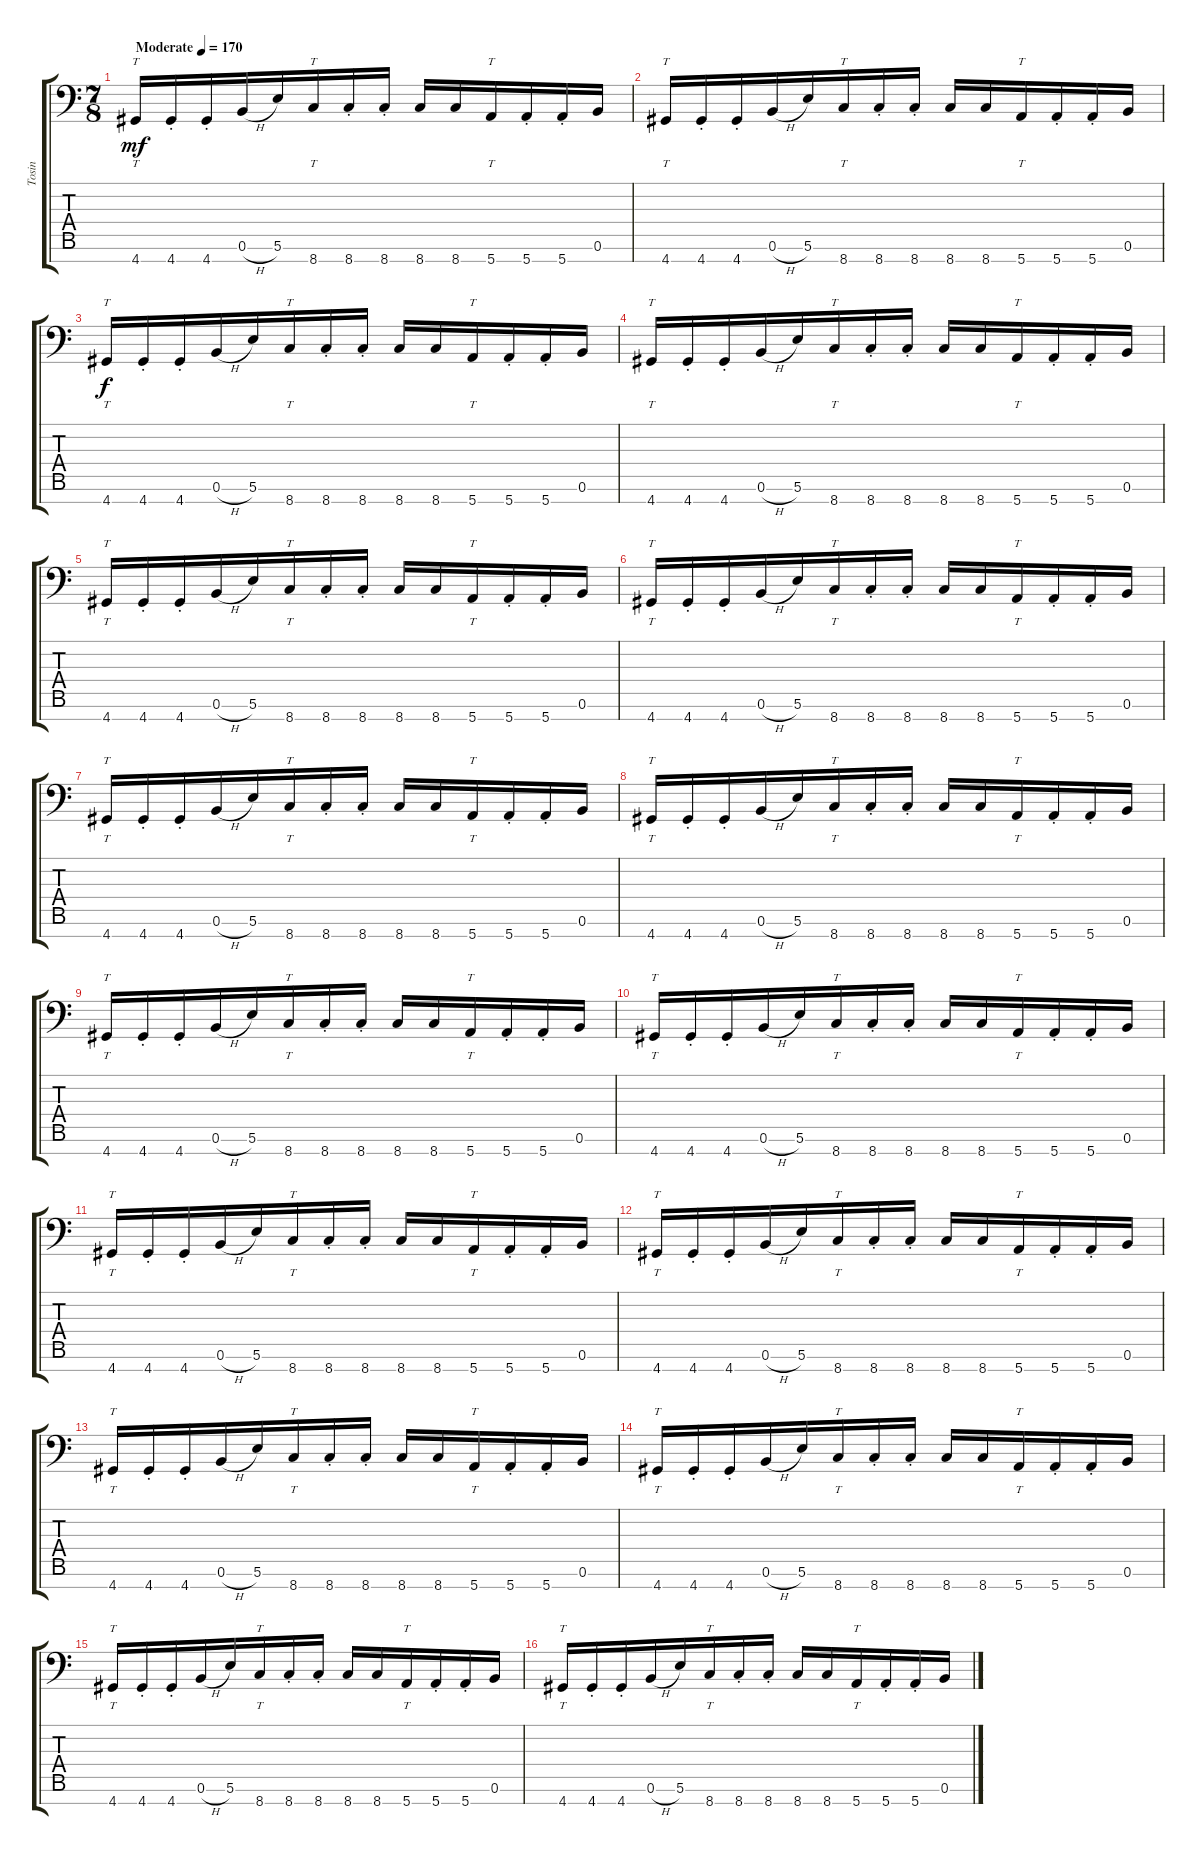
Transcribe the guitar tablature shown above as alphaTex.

\track ("Tosin" "Tosin") {instrument distortionguitar}
\staff {score tabs}
\tuning (B3 G3 D3 A2 E2 B1 E1) {hide}
\ts (7 8)
\tempo (170 "Moderate")
\clef f4
\ks c
4.7.16{tt dy mf instrument distortionguitar} 4.7{st}.16 4.7{st}.16 0.6{h}.16 5.6.16 8.7.16{tt} 8.7{st}.16 8.7{st}.16 8.7.16 8.7.16 5.7.16{tt} 5.7{st}.16 5.7{st}.16 0.6.16 |
4.7.16{tt} 4.7{st}.16 4.7{st}.16 0.6{h}.16 5.6.16 8.7.16{tt} 8.7{st}.16 8.7{st}.16 8.7.16 8.7.16 5.7.16{tt} 5.7{st}.16 5.7{st}.16 0.6.16 |
4.7.16{tt dy f balance 8} 4.7{st}.16 4.7{st}.16 0.6{h}.16 5.6.16 8.7.16{tt} 8.7{st}.16 8.7{st}.16 8.7.16 8.7.16 5.7.16{tt} 5.7{st}.16 5.7{st}.16 0.6.16 |
4.7.16{tt} 4.7{st}.16 4.7{st}.16 0.6{h}.16 5.6.16 8.7.16{tt} 8.7{st}.16 8.7{st}.16 8.7.16 8.7.16 5.7.16{tt} 5.7{st}.16 5.7{st}.16 0.6.16 |
4.7.16{tt} 4.7{st}.16 4.7{st}.16 0.6{h}.16 5.6.16 8.7.16{tt} 8.7{st}.16 8.7{st}.16 8.7.16 8.7.16 5.7.16{tt} 5.7{st}.16 5.7{st}.16 0.6.16 |
4.7.16{tt} 4.7{st}.16 4.7{st}.16 0.6{h}.16 5.6.16 8.7.16{tt} 8.7{st}.16 8.7{st}.16 8.7.16 8.7.16 5.7.16{tt} 5.7{st}.16 5.7{st}.16 0.6.16 |
4.7.16{tt} 4.7{st}.16 4.7{st}.16 0.6{h}.16 5.6.16 8.7.16{tt} 8.7{st}.16 8.7{st}.16 8.7.16 8.7.16 5.7.16{tt} 5.7{st}.16 5.7{st}.16 0.6.16 |
4.7.16{tt} 4.7{st}.16 4.7{st}.16 0.6{h}.16 5.6.16 8.7.16{tt} 8.7{st}.16 8.7{st}.16 8.7.16 8.7.16 5.7.16{tt} 5.7{st}.16 5.7{st}.16 0.6.16 |
4.7.16{tt} 4.7{st}.16 4.7{st}.16 0.6{h}.16 5.6.16 8.7.16{tt} 8.7{st}.16 8.7{st}.16 8.7.16 8.7.16 5.7.16{tt} 5.7{st}.16 5.7{st}.16 0.6.16 |
4.7.16{tt} 4.7{st}.16 4.7{st}.16 0.6{h}.16 5.6.16 8.7.16{tt} 8.7{st}.16 8.7{st}.16 8.7.16 8.7.16 5.7.16{tt} 5.7{st}.16 5.7{st}.16 0.6.16 |
4.7.16{tt} 4.7{st}.16 4.7{st}.16 0.6{h}.16 5.6.16 8.7.16{tt} 8.7{st}.16 8.7{st}.16 8.7.16 8.7.16 5.7.16{tt} 5.7{st}.16 5.7{st}.16 0.6.16 |
4.7.16{tt} 4.7{st}.16 4.7{st}.16 0.6{h}.16 5.6.16 8.7.16{tt} 8.7{st}.16 8.7{st}.16 8.7.16 8.7.16 5.7.16{tt} 5.7{st}.16 5.7{st}.16 0.6.16 |
4.7.16{tt} 4.7{st}.16 4.7{st}.16 0.6{h}.16 5.6.16 8.7.16{tt} 8.7{st}.16 8.7{st}.16 8.7.16 8.7.16 5.7.16{tt} 5.7{st}.16 5.7{st}.16 0.6.16 |
4.7.16{tt} 4.7{st}.16 4.7{st}.16 0.6{h}.16 5.6.16 8.7.16{tt} 8.7{st}.16 8.7{st}.16 8.7.16 8.7.16 5.7.16{tt} 5.7{st}.16 5.7{st}.16 0.6.16 |
4.7.16{tt} 4.7{st}.16 4.7{st}.16 0.6{h}.16 5.6.16 8.7.16{tt} 8.7{st}.16 8.7{st}.16 8.7.16 8.7.16 5.7.16{tt} 5.7{st}.16 5.7{st}.16 0.6.16 |
4.7.16{tt} 4.7{st}.16 4.7{st}.16 0.6{h}.16 5.6.16 8.7.16{tt} 8.7{st}.16 8.7{st}.16 8.7.16 8.7.16 5.7.16{tt} 5.7{st}.16 5.7{st}.16 0.6.16
